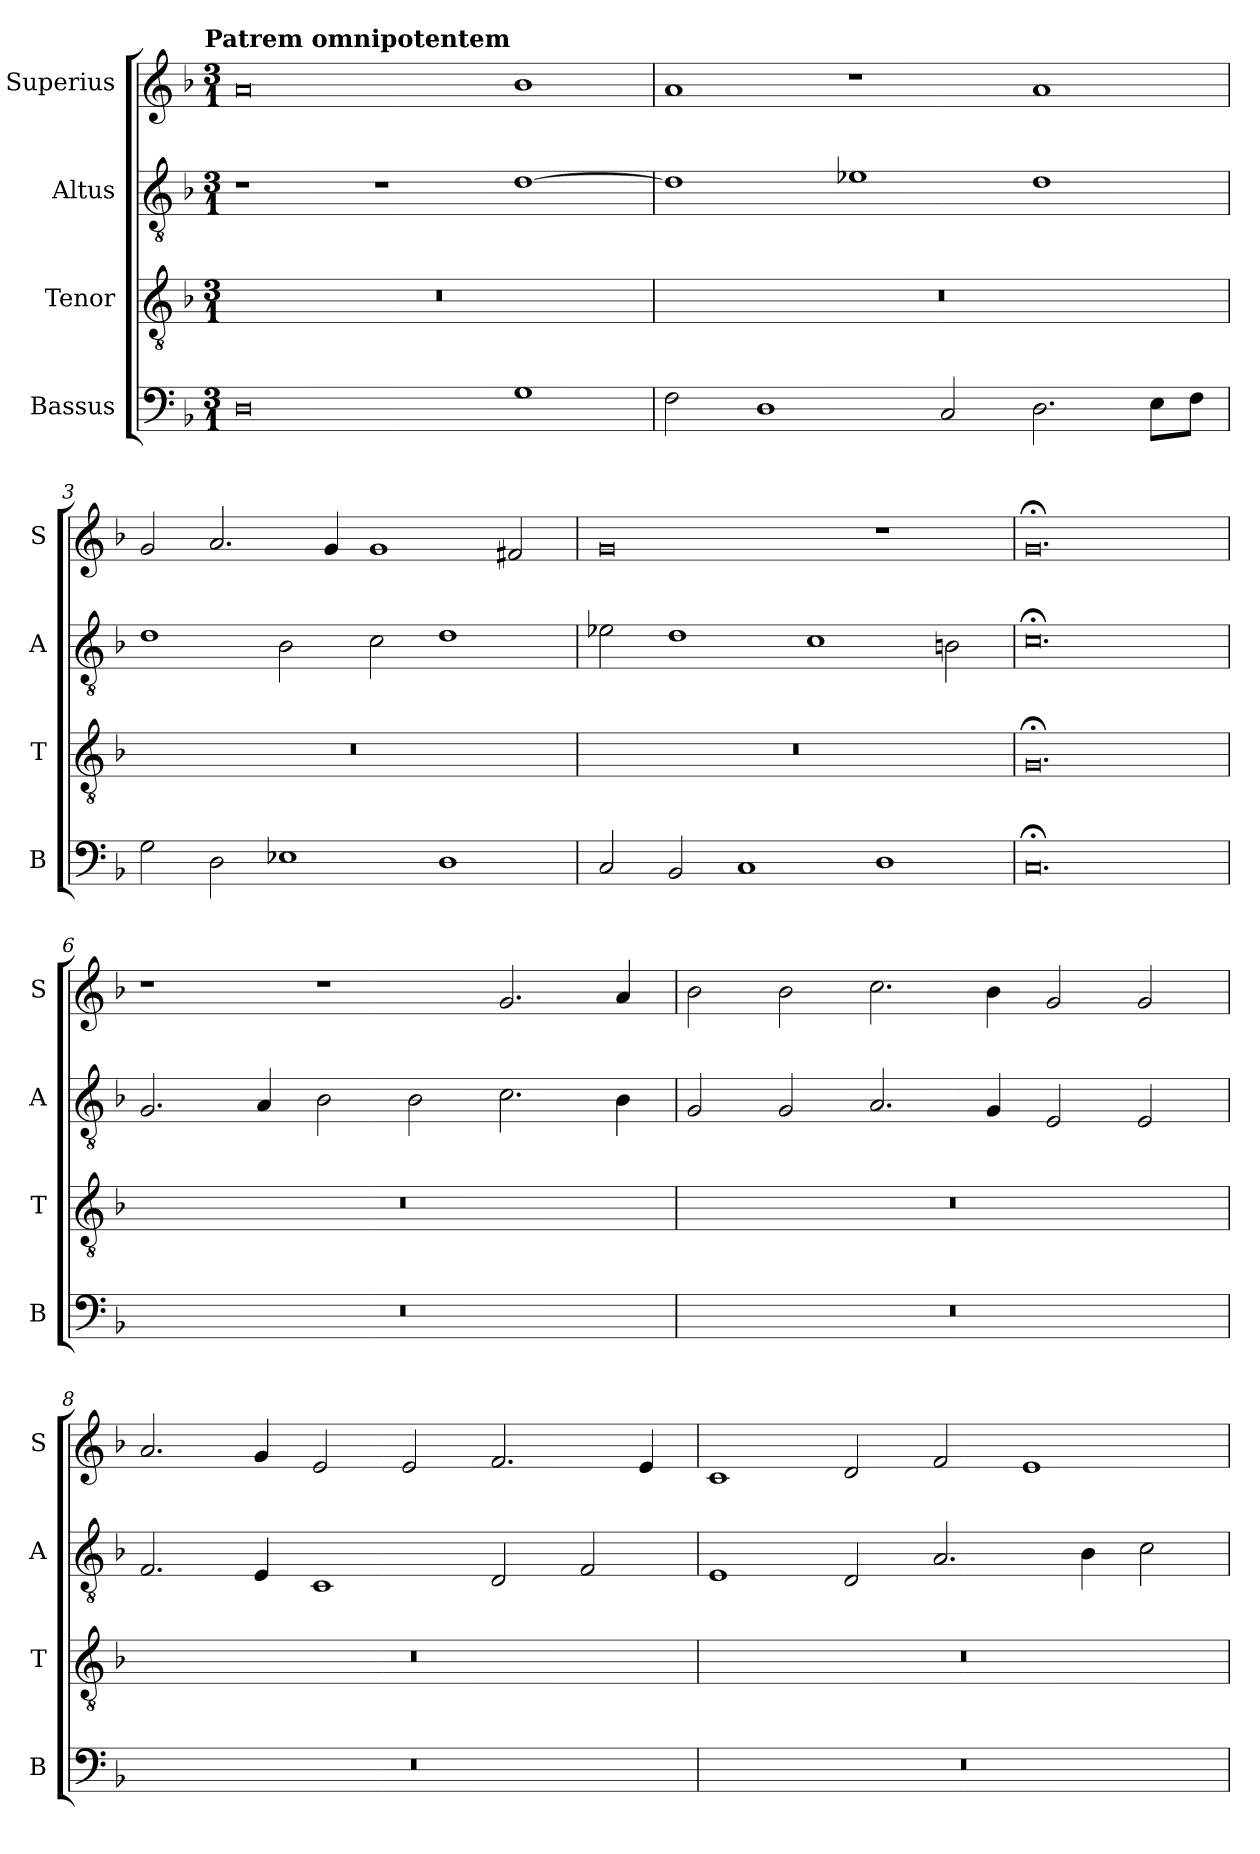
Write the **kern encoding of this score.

**kern	**kern	**kern	**kern
*part4	*part3	*part2	*part1
*staff4	*staff3	*staff2	*staff1
*I"Bassus	*I"Tenor	*I"Altus	*I"Superius
*I'B	*I'T	*I'A	*I'S
*clefF4	*clefGv2	*clefGv2	*clefG2
*k[b-]	*k[b-]	*k[b-]	*k[b-]
!!LO:TX:omd:t=Patrem omnipotentem
*M3/1	*M3/1	*M3/1	*M3/1
=1	=1	=1	=1
0D	0.r	1r	0a
.	.	1r	.
1G	.	[1d	1b-
=2	=2	=2	=2
2F\	0.r	1d]	1a
1D	.	.	.
.	.	1e-X	1r
2C/	.	.	.
2.D\	.	1d	1a
8E\L	.	.	.
8F\J	.	.	.
=3	=3	=3	=3
2G\	0.r	1d	2g/
2D\	.	.	2.a/
1E-X	.	2B-\	.
.	.	.	4g/
.	.	2c\	1g
1D	.	1d	.
.	.	.	2f#X/
=4	=4	=4	=4
2C/	0.r	2e-X\	0g
2BB-/	.	1d	.
1C	.	.	.
.	.	1c	.
1D	.	.	1r
.	.	2Bn\	.
=5	=5	=5	=5
0.C;<	0.G;<	0.c;<	0.g;<
=6	=6	=6	=6
0.r	0.r	2.G/	1r
.	.	4A/	.
.	.	2B-\	1r
.	.	2B-\	.
.	.	2.c\	2.g/
.	.	4B-\	4a/
=7	=7	=7	=7
0.r	0.r	2G/	2b-\
.	.	2G/	2b-\
.	.	2.A/	2.cc\
.	.	4G/	4b-\
.	.	2E/	2g/
.	.	2E/	2g/
=8	=8	=8	=8
0.r	0.r	2.F/	2.a/
.	.	4E/	4g/
.	.	1C	2e/
.	.	.	2e/
.	.	2D/	2.f/
.	.	2F/	.
.	.	.	4e/
=9	=9	=9	=9
0.r	0.r	1E	1c
.	.	2D/	2d/
.	.	2.A/	2f/
.	.	.	1e
.	.	4B-\	.
.	.	2c\	.
=	=	=	=
*-	*-	*-	*-
